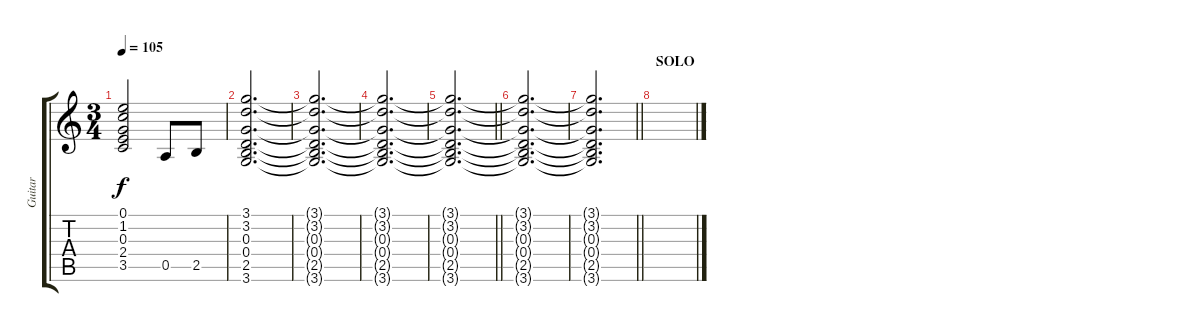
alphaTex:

\track ("Guitar" "Guitar") {instrument overdrivenguitar}
\staff {score tabs}
\tuning (E4 B3 G3 D3 A2 E2) {hide}
\ts (3 4)
\tempo 105
\clef g2
\ks c
(0.1 1.2 0.3 2.4 3.5).2{dy f} 0.5.8 2.5.8 |
(3.1 3.2 0.3 0.4 2.5 3.6).2{d} |
(3.1{t} 3.2{t} 0.3{t} 0.4{t} 2.5{t} 3.6{t}).2{d} |
(3.1{t} 3.2{t} 0.3{t} 0.4{t} 2.5{t} 3.6{t}).2{d} |
\barLineRight lightlight
(3.1{t} 3.2{t} 0.3{t} 0.4{t} 2.5{t} 3.6{t}).2{d} |
(3.1{t} 3.2{t} 0.3{t} 0.4{t} 2.5{t} 3.6{t}).2{d} |
\barLineRight lightlight
(3.1{t} 3.2{t} 0.3{t} 0.4{t} 2.5{t} 3.6{t}).2{d} |
\section ("" "SOLO")
